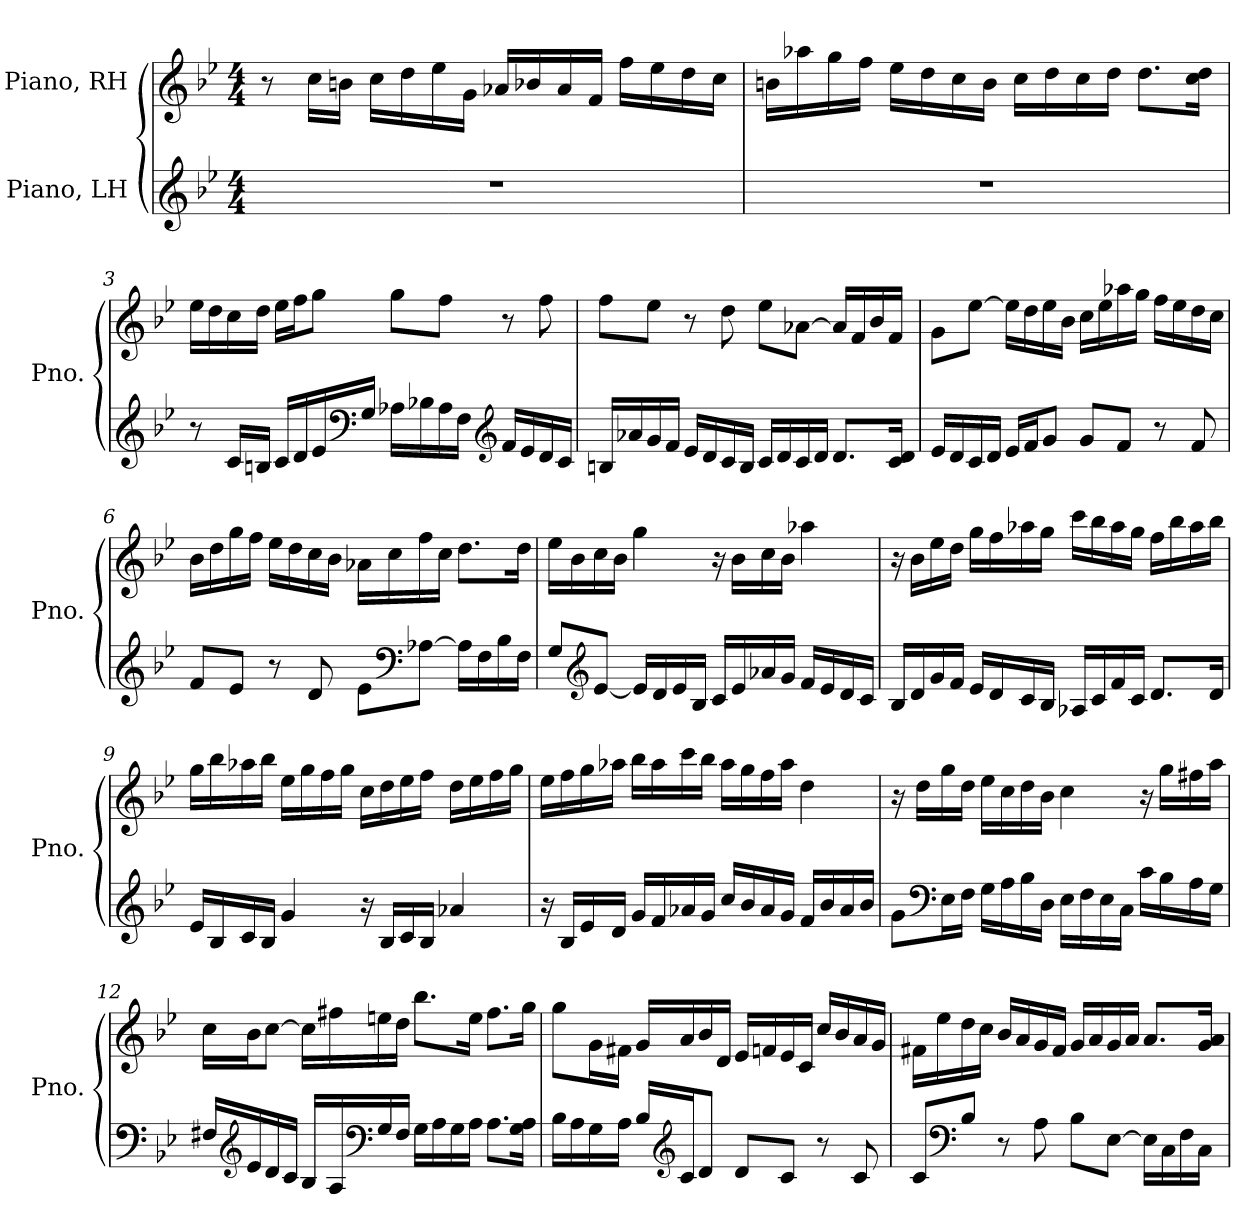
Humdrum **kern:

**kern	**kern
*part2	*part1
*staff2	*staff1
*I"Piano, LH	*I"Piano, RH
*I'Pno.	*I'Pno.
*clefG2	*clefG2
*k[b-e-]	*k[b-e-]
*M4/4	*M4/4
*MM85	*MM85
=1	=1
1r	8r
.	16cc\LL
.	16bn\JJ
.	16cc\LL
.	16dd\
.	16ee-\
.	16g\JJ
.	16a-X/LL
.	16b-X/
.	16a-/
.	16f/JJ
.	16ff\LL
.	16ee-\
.	16dd\
.	16cc\JJ
=2	=2
1r	16bn\LL
.	16aa-X\
.	16gg\
.	16ff\JJ
.	16ee-\LL
.	16dd\
.	16cc\
.	16b\JJ
.	16cc\LL
.	16dd\
.	16cc\
.	16dd\JJ
.	8.dd\L
.	16cc\ 16dd\Jk
!!LO:LB:g=z
=3	=3
8r	16ee-\LL
.	16dd\
16c/LL	16cc\
16Bn/JJ	16dd\JJ
16c/LL	16ee-\LL
16d/	16ff\J
16e-/	8gg\J
*clefF4	*
16G/JJ	.
16A-X\LL	8gg\L
16B-X\	.
16A-\	8ff\J
16F\JJ	.
*clefG2	*
16f/LL	8r
16e-/	.
16d/	8ff\
16c/JJ	.
=4	=4
16Bn/LL	8ff\L
16a-X/	.
16g/	8ee-\J
16f/JJ	.
16e-/LL	8r
16d/	.
16c/	8dd\
16B/JJ	.
16c/LL	8ee-\L
16d/	.
16c/	[8a-X\J
16d/JJ	.
8.d/L	16a-/LL]
.	16f/
.	16b-/
16c/ 16d/Jk	16f/JJ
!!LO:LB:g=z
=5	=5
16e-/LL	8g\L
16d/	.
16c/	[8ee-\J
16d/JJ	.
16e-/LL	16ee-\LL]
16f/J	16dd\
8g/J	16ee-\
.	16b-\JJ
8g/L	16cc\LL
.	16ee-\
8f/J	16aa-X\
.	16gg\JJ
8r	16ff\LL
.	16ee-\
8f/	16dd\
.	16cc\JJ
=6	=6
8f/L	16b-\LL
.	16dd\
8e-/J	16gg\
.	16ff\JJ
8r	16ee-\LL
.	16dd\
8d/	16cc\
.	16b-\JJ
8e-\L	16a-X\LL
.	16cc\
*clefF4	*
[8A-X\J	16ff\
.	16cc\JJ
16A-\LL]	8.dd\L
16F\	.
16B-\	.
16F\JJ	16dd\Jk
!!LO:LB:g=z
=7	=7
8G/L	16ee-\LL
.	16b-\
*clefG2	*
[8e-/J	16cc\
.	16b-\JJ
16e-/LL]	4gg\
16d/	.
16e-/	.
16B-/JJ	.
16c/LL	16r
16e-/	16b-\LL
16a-X/	16cc\
16g/JJ	16b-\JJ
16f/LL	4aa-X\
16e-/	.
16d/	.
16c/JJ	.
=8	=8
16B-/LL	16r
16d/	16b-\LL
16g/	16ee-\
16f/JJ	16dd\JJ
16e-/LL	16gg\LL
16d/	16ff\
16c/	16aa-X\
16B-/JJ	16gg\JJ
16A-X/LL	16ccc\LL
16c/	16bb-\
16f/	16aa-\
16c/JJ	16gg\JJ
8.d/L	16ff\LL
.	16bb-\
.	16aa-\
16d/Jk	16bb-\JJ
!!LO:LB:g=z
=9	=9
16e-/LL	16gg\LL
16B-/	16bb-\
16c/	16aa-X\
16B-/JJ	16bb-\JJ
4g/	16ee-\LL
.	16gg\
.	16ff\
.	16gg\JJ
16r	16cc\LL
16B-/LL	16dd\
16c/	16ee-\
16B-/JJ	16ff\JJ
4a-X/	16dd\LL
.	16ee-\
.	16ff\
.	16gg\JJ
=10	=10
16r	16ee-\LL
16B-/LL	16ff\
16e-/	16gg\
16d/JJ	16aa-X\JJ
16g/LL	16bb-\LL
16f/	16aa-\
16a-X/	16ccc\
16g/JJ	16bb-\JJ
16cc/LL	16aa-\LL
16b-/	16gg\
16a-/	16ff\
16g/JJ	16aa-\JJ
16f/LL	4dd\
16b-/	.
16a-/	.
16b-/JJ	.
!!LO:LB:g=z
=11	=11
8g\L	16r
.	16dd\LL
*clefF4	*
16E-\L	16gg\
16F\JJ	16dd\JJ
16G\LL	16ee-\LL
16A\	16cc\
16B-\	16dd\
16D\JJ	16b-\JJ
16E-\LL	4cc\
16F\	.
16E-\	.
16C\JJ	.
16c\LL	16r
16B-\	16gg\LL
16A\	16ff#X\
16G\JJ	16aa\JJ
=12	=12
16F#X/LL	16cc\LL
*clefG2	*
16e-/	16b-\J
16d/	[8cc\J
16c/JJ	.
16B-/LL	16cc\LL]
16A/	16ff#X\
*clefF4	*
16G/	16een\
16F#/JJ	16dd\JJ
16G\LL	8.bb-\L
16A\	.
16G\	.
16A\JJ	16ee\Jk
8.A\L	8.ff#\L
16G\ 16A\Jk	16gg\Jk
!!LO:PB:g=z
=13	=13
16B-\LL	8gg\L
16A\	.
16G\	16g\L
16A\JJ	16f#X\JJ
16B-/LL	16g/LL
*clefG2	*
16c/J	16a/
8d/J	16b-/
.	16d/JJ
8d/L	16e-/LL
.	16fn/
8c/J	16e-/
.	16c/JJ
8r	16cc/LL
.	16b-/
8c/	16a/
.	16g/JJ
=14	=14
8c/L	16f#X\LL
.	16ee-\
*clefF4	*
8B-/J	16dd\
.	16cc\JJ
8r	16b-/LL
.	16a/
8A\	16g/
.	16f#/JJ
8B-\L	16g/LL
.	16a/
[8E-\J	16g/
.	16a/JJ
16E-\LL]	8.a/L
16C\	.
16F\	.
16C\JJ	16g/ 16a/Jk
=	=
*-	*-
